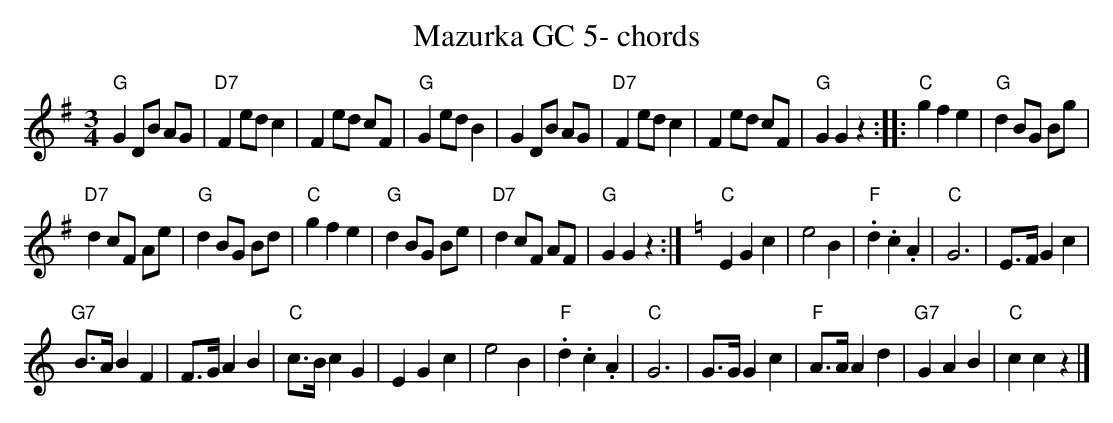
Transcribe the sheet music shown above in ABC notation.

X:1
T:Mazurka GC 5- chords
M:3/4
L:1/8
K:G %%MIDI gchordon
"G"G2 DB AG | "D7"F2edc2 | F2ed cF | "G"G2 edB2 | G2 DB AG | "D7"F2edc2 | F2ed cF | "G"G2G2z2 :: "C"g2f2e2 | "G"d2BG Bg |
"D7"d2cF Ae | "G"d2 BG Bd | "C"g2f2e2 | "G"d2BG Be | "D7"d2 cF AF | "G"G2G2z2 :| [K:C] "C"E2G2c2 | e4B2 | "F".d2 .c2.A2 | "C"G6 | E>F G2c2 |
"G7"B>AB2F2 | F>GA2B2 | "C"c>B c2G2 | E2G2c2 | e4B2 | "F".d2 .c2.A2 | "C"G6 | G>GG2c2 | "F"A>AA2d2 | "G7"G2A2B2 | "C"c2c2z2 |]
